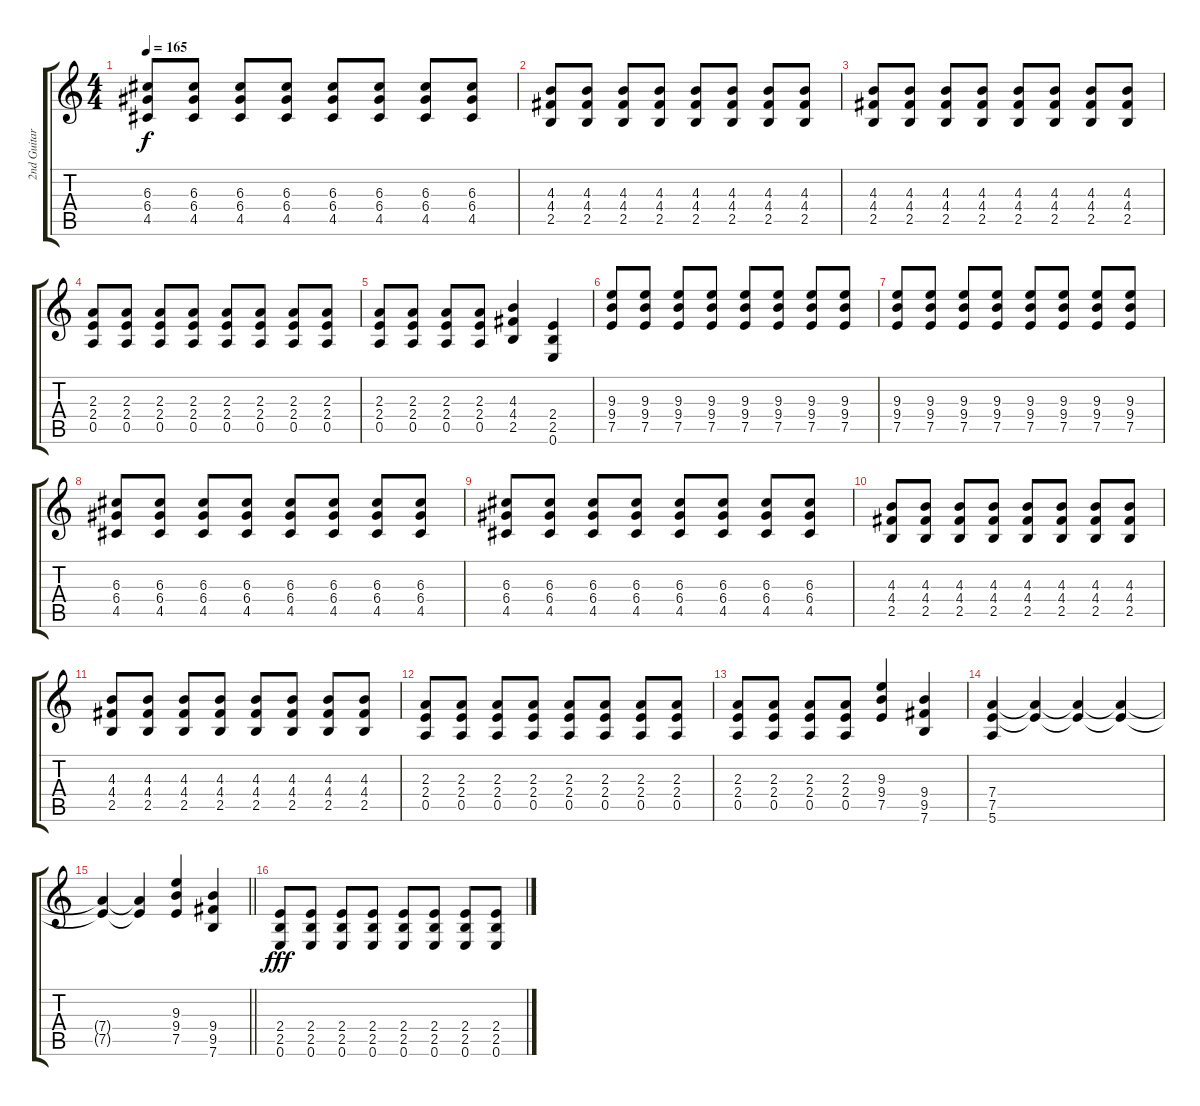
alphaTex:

\track ("2nd Guitar" "2nd Guitar") {instrument overdrivenguitar}
\staff {score tabs}
\tuning (E4 B3 G3 D3 A2 E2) {hide}
\ts (4 4)
\tempo 165
\clef g2
\ks c
(6.3 6.4 4.5).8{dy f} (6.3 6.4 4.5).8 (6.3 6.4 4.5).8 (6.3 6.4 4.5).8 (6.3 6.4 4.5).8 (6.3 6.4 4.5).8 (6.3 6.4 4.5).8 (6.3 6.4 4.5).8 |
(4.3 4.4 2.5).8 (4.3 4.4 2.5).8 (4.3 4.4 2.5).8 (4.3 4.4 2.5).8 (4.3 4.4 2.5).8 (4.3 4.4 2.5).8 (4.3 4.4 2.5).8 (4.3 4.4 2.5).8 |
(4.3 4.4 2.5).8 (4.3 4.4 2.5).8 (4.3 4.4 2.5).8 (4.3 4.4 2.5).8 (4.3 4.4 2.5).8 (4.3 4.4 2.5).8 (4.3 4.4 2.5).8 (4.3 4.4 2.5).8 |
(2.3 2.4 0.5).8 (2.3 2.4 0.5).8 (2.3 2.4 0.5).8 (2.3 2.4 0.5).8 (2.3 2.4 0.5).8 (2.3 2.4 0.5).8 (2.3 2.4 0.5).8 (2.3 2.4 0.5).8 |
(2.3 2.4 0.5).8 (2.3 2.4 0.5).8 (2.3 2.4 0.5).8 (2.3 2.4 0.5).8 (4.3 4.4 2.5).4 (2.4 2.5 0.6).4 |
(9.3 9.4 7.5).8 (9.3 9.4 7.5).8 (9.3 9.4 7.5).8 (9.3 9.4 7.5).8 (9.3 9.4 7.5).8 (9.3 9.4 7.5).8 (9.3 9.4 7.5).8 (9.3 9.4 7.5).8 |
(9.3 9.4 7.5).8 (9.3 9.4 7.5).8 (9.3 9.4 7.5).8 (9.3 9.4 7.5).8 (9.3 9.4 7.5).8 (9.3 9.4 7.5).8 (9.3 9.4 7.5).8 (9.3 9.4 7.5).8 |
(6.3 6.4 4.5).8 (6.3 6.4 4.5).8 (6.3 6.4 4.5).8 (6.3 6.4 4.5).8 (6.3 6.4 4.5).8 (6.3 6.4 4.5).8 (6.3 6.4 4.5).8 (6.3 6.4 4.5).8 |
(6.3 6.4 4.5).8 (6.3 6.4 4.5).8 (6.3 6.4 4.5).8 (6.3 6.4 4.5).8 (6.3 6.4 4.5).8 (6.3 6.4 4.5).8 (6.3 6.4 4.5).8 (6.3 6.4 4.5).8 |
(4.3 4.4 2.5).8 (4.3 4.4 2.5).8 (4.3 4.4 2.5).8 (4.3 4.4 2.5).8 (4.3 4.4 2.5).8 (4.3 4.4 2.5).8 (4.3 4.4 2.5).8 (4.3 4.4 2.5).8 |
(4.3 4.4 2.5).8 (4.3 4.4 2.5).8 (4.3 4.4 2.5).8 (4.3 4.4 2.5).8 (4.3 4.4 2.5).8 (4.3 4.4 2.5).8 (4.3 4.4 2.5).8 (4.3 4.4 2.5).8 |
(2.3 2.4 0.5).8 (2.3 2.4 0.5).8 (2.3 2.4 0.5).8 (2.3 2.4 0.5).8 (2.3 2.4 0.5).8 (2.3 2.4 0.5).8 (2.3 2.4 0.5).8 (2.3 2.4 0.5).8 |
(2.3 2.4 0.5).8 (2.3 2.4 0.5).8 (2.3 2.4 0.5).8 (2.3 2.4 0.5).8 (9.3 9.4 7.5).4 (9.4 9.5 7.6).4 |
(7.4 7.5 5.6).4 (7.4{t} 7.5{t}).4 (7.4{t} 7.5{t}).4 (7.4{t} 7.5{t}).4 |
\barLineRight lightlight
(7.4{t} 7.5{t}).4 (7.4{t} 7.5{t}).4 (9.3 9.4 7.5).4 (9.4 9.5 7.6).4 |
\section ("" "")
(2.4 2.5 0.6).8{dy fff} (2.4 2.5 0.6).8 (2.4 2.5 0.6).8 (2.4 2.5 0.6).8 (2.4 2.5 0.6).8 (2.4 2.5 0.6).8 (2.4 2.5 0.6).8 (2.4 2.5 0.6).8
